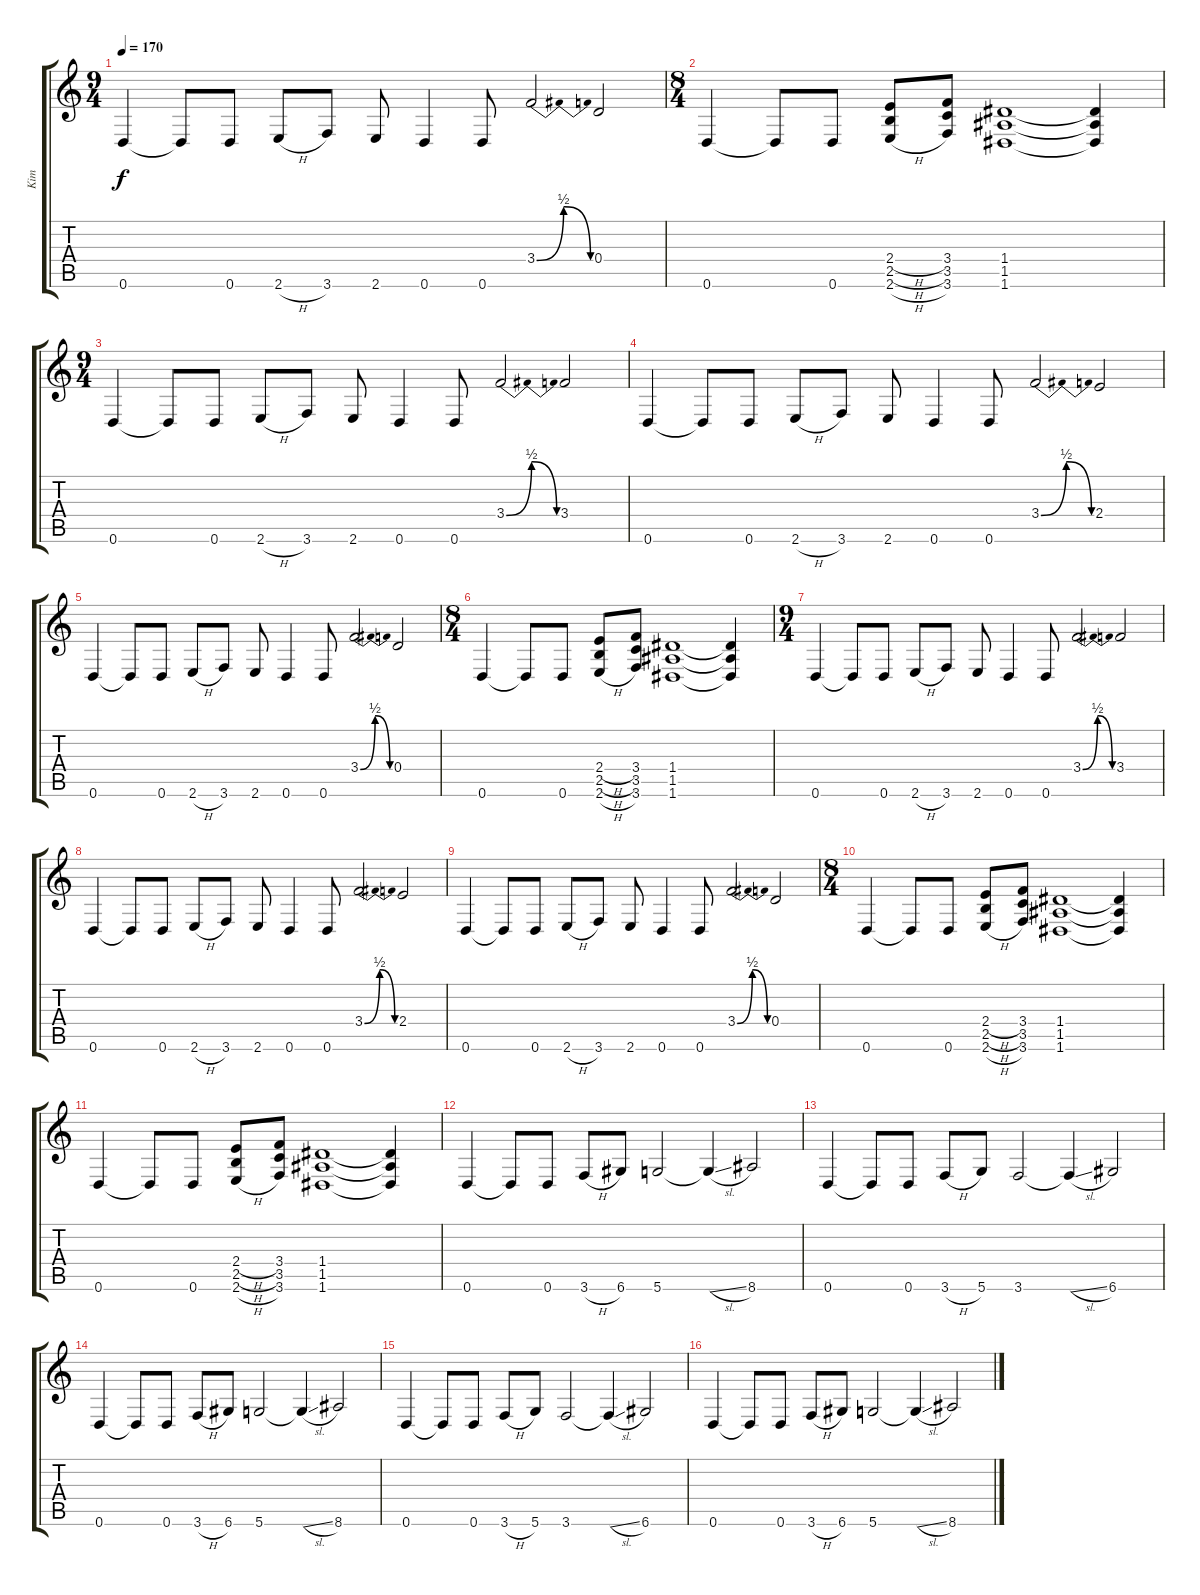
\track ("Kim" "Kim") {instrument distortionguitar}
\staff {score tabs}
\tuning (E4 B3 G3 D3 A2 D2) {hide}
\ts (9 4)
\tempo 170
\clef g2
\ks c
0.6.4{dy f} 0.6{t}.8 0.6.8 2.6{h}.8 3.6.8 2.6.8 0.6.4 0.6.8 3.4{be (bendrelease 0 0 15 2 45 2 60 0)}.2 0.4.2 |
\ts (8 4)
0.6.4 0.6{t}.8 0.6.8 (2.4{h} 2.5{h} 2.6{h}).8 (3.4 3.5 3.6).8 (1.4 1.5 1.6).1 (1.4{t} 1.5{t} 1.6{t}).4 |
\ts (9 4)
0.6.4 0.6{t}.8 0.6.8 2.6{h}.8 3.6.8 2.6.8 0.6.4 0.6.8 3.4{be (bendrelease 0 0 15 2 45 2 60 0)}.2 3.4.2 |
0.6.4 0.6{t}.8 0.6.8 2.6{h}.8 3.6.8 2.6.8 0.6.4 0.6.8 3.4{be (bendrelease 0 0 15 2 45 2 60 0)}.2 2.4.2 |
0.6.4 0.6{t}.8 0.6.8 2.6{h}.8 3.6.8 2.6.8 0.6.4 0.6.8 3.4{be (bendrelease 0 0 15 2 45 2 60 0)}.2 0.4.2 |
\ts (8 4)
0.6.4 0.6{t}.8 0.6.8 (2.4{h} 2.5{h} 2.6{h}).8 (3.4 3.5 3.6).8 (1.4 1.5 1.6).1 (1.4{t} 1.5{t} 1.6{t}).4 |
\ts (9 4)
0.6.4 0.6{t}.8 0.6.8 2.6{h}.8 3.6.8 2.6.8 0.6.4 0.6.8 3.4{be (bendrelease 0 0 15 2 45 2 60 0)}.2 3.4.2 |
0.6.4 0.6{t}.8 0.6.8 2.6{h}.8 3.6.8 2.6.8 0.6.4 0.6.8 3.4{be (bendrelease 0 0 15 2 45 2 60 0)}.2 2.4.2 |
0.6.4 0.6{t}.8 0.6.8 2.6{h}.8 3.6.8 2.6.8 0.6.4 0.6.8 3.4{be (bendrelease 0 0 15 2 45 2 60 0)}.2 0.4.2 |
\ts (8 4)
0.6.4 0.6{t}.8 0.6.8 (2.4{h} 2.5{h} 2.6{h}).8 (3.4 3.5 3.6).8 (1.4 1.5 1.6).1 (1.4{t} 1.5{t} 1.6{t}).4 |
0.6.4 0.6{t}.8 0.6.8 (2.4{h} 2.5{h} 2.6{h}).8 (3.4 3.5 3.6).8 (1.4 1.5 1.6).1 (1.4{t} 1.5{t} 1.6{t}).4 |
0.6.4 0.6{t}.8 0.6.8 3.6{h}.8 6.6.8 5.6.2 5.6{sl t}.4 8.6.2 |
0.6.4 0.6{t}.8 0.6.8 3.6{h}.8 5.6.8 3.6.2 3.6{sl t}.4 6.6.2 |
0.6.4 0.6{t}.8 0.6.8 3.6{h}.8 6.6.8 5.6.2 5.6{sl t}.4 8.6.2 |
0.6.4 0.6{t}.8 0.6.8 3.6{h}.8 5.6.8 3.6.2 3.6{sl t}.4 6.6.2 |
0.6.4 0.6{t}.8 0.6.8 3.6{h}.8 6.6.8 5.6.2 5.6{sl t}.4 8.6.2
